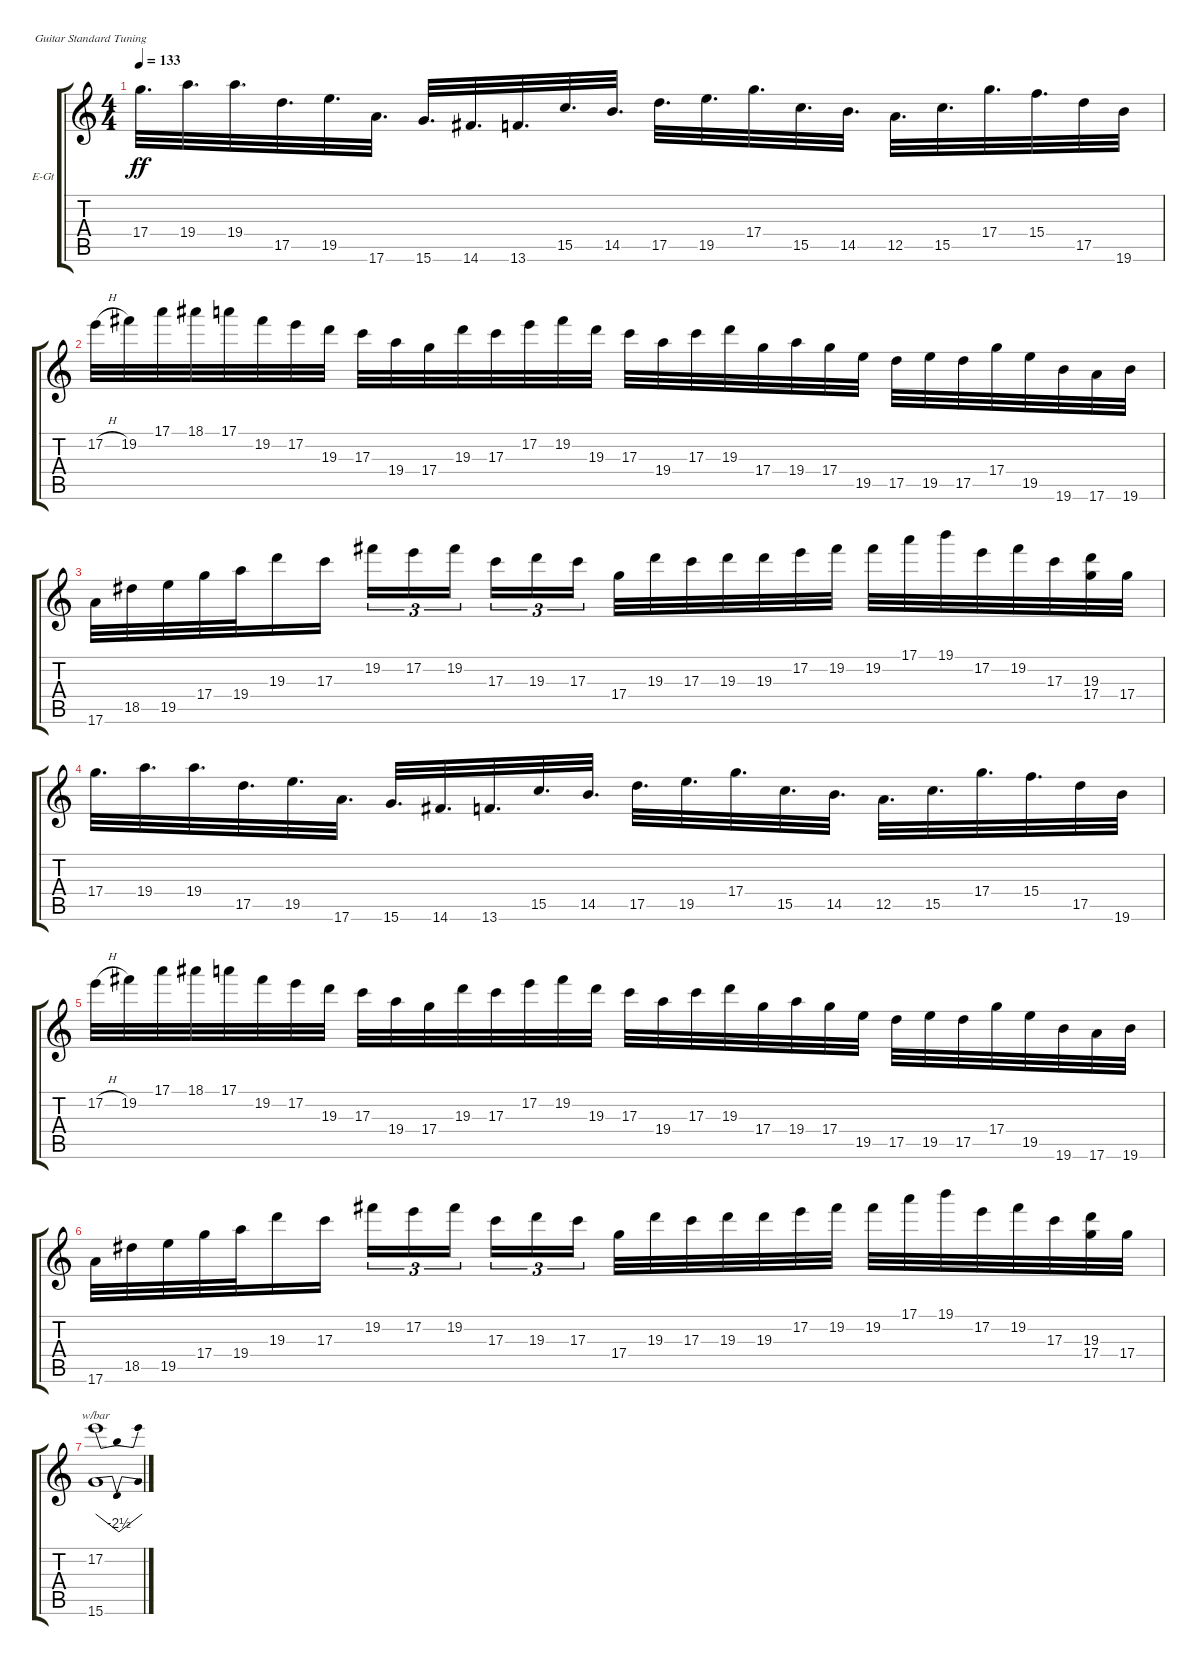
\bracketExtendMode groupsimilarinstruments
\firstSystemTrackNameOrientation horizontal
\otherSystemsTrackNameOrientation horizontal
\track ("Guitar 1" "E-Gt") {instrument overdrivenguitar}
\staff {score tabs}
\tuning (E4 B3 G3 D3 A2 E2)
\ts (4 4)
\tempo 133
\clef g2
\ks c
17.4.32{d dy ff} 19.4.32{d} 19.4.32{d} 17.5.32{d} 19.5.32{d} 17.6.32{d} 15.6.32{d} 14.6.32{d} 13.6.32{d} 15.5.32{d} 14.5.32{d} 17.5.32{d} 19.5.32{d} 17.4.32{d} 15.5.32{d} 14.5.32{d} 12.5.32{d} 15.5.32{d} 17.4.32{d} 15.4.32{d} 17.5.32 19.6.32 |
17.2{h}.32 19.2.32 17.1.32 18.1.32 17.1.32 19.2.32 17.2.32 19.3.32 17.3.32 19.4.32 17.4.32 19.3.32 17.3.32 17.2.32 19.2.32 19.3.32 17.3.32 19.4.32 17.3.32 19.3.32 17.4.32 19.4.32 17.4.32 19.5.32 17.5.32 19.5.32 17.5.32 17.4.32 19.5.32 19.6.32 17.6.32 19.6.32 |
17.6.32 18.5.32 19.5.32 17.4.32 19.4.32 19.3.16 17.3.16 19.2.16{tu (3 2)} 17.2.16{tu (3 2)} 19.2.16{tu (3 2)} 17.3.16{tu (3 2)} 19.3.16{tu (3 2)} 17.3.16{tu (3 2)} 17.4.32 19.3.32 17.3.32 19.3.32 19.3.32 17.2.32 19.2.32 19.2.32 17.1.32 19.1.32 17.2.32 19.2.32 17.3.32 (19.3 17.4).32 17.4.32 |
17.4.32{d} 19.4.32{d} 19.4.32{d} 17.5.32{d} 19.5.32{d} 17.6.32{d} 15.6.32{d} 14.6.32{d} 13.6.32{d} 15.5.32{d} 14.5.32{d} 17.5.32{d} 19.5.32{d} 17.4.32{d} 15.5.32{d} 14.5.32{d} 12.5.32{d} 15.5.32{d} 17.4.32{d} 15.4.32{d} 17.5.32 19.6.32 |
17.2{h}.32 19.2.32 17.1.32 18.1.32 17.1.32 19.2.32 17.2.32 19.3.32 17.3.32 19.4.32 17.4.32 19.3.32 17.3.32 17.2.32 19.2.32 19.3.32 17.3.32 19.4.32 17.3.32 19.3.32 17.4.32 19.4.32 17.4.32 19.5.32 17.5.32 19.5.32 17.5.32 17.4.32 19.5.32 19.6.32 17.6.32 19.6.32 |
17.6.32 18.5.32 19.5.32 17.4.32 19.4.32 19.3.16 17.3.16 19.2.16{tu (3 2)} 17.2.16{tu (3 2)} 19.2.16{tu (3 2)} 17.3.16{tu (3 2)} 19.3.16{tu (3 2)} 17.3.16{tu (3 2)} 17.4.32 19.3.32 17.3.32 19.3.32 19.3.32 17.2.32 19.2.32 19.2.32 17.1.32 19.1.32 17.2.32 19.2.32 17.3.32 (19.3 17.4).32 17.4.32 |
(15.6 17.2).1{tbe (dip default 0 0 15 -10 35.4 0)}
